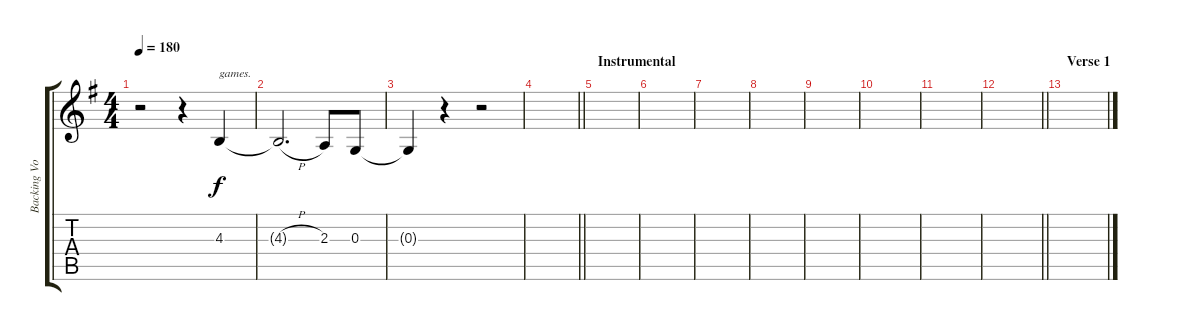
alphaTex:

\track ("Backing Vocals - Ben Johnston" "Backing Vo") {instrument altosax}
\staff {score tabs}
\tuning (E4 B3 G3 D3 A2 E2) {hide}
\ts (4 4)
\tempo 180
\clef g2
\ks eminor
r.2{dy f} r.4 4.3.4{txt "games."} |
4.3{h t}.2{d} 2.3.8 0.3.8 |
0.3{t}.4 r.4 r.2 |
\barLineRight lightlight
|
\section ("" "Instrumental")
|
|
|
|
|
|
|
\barLineRight lightlight
|
\section ("" "Verse 1")
